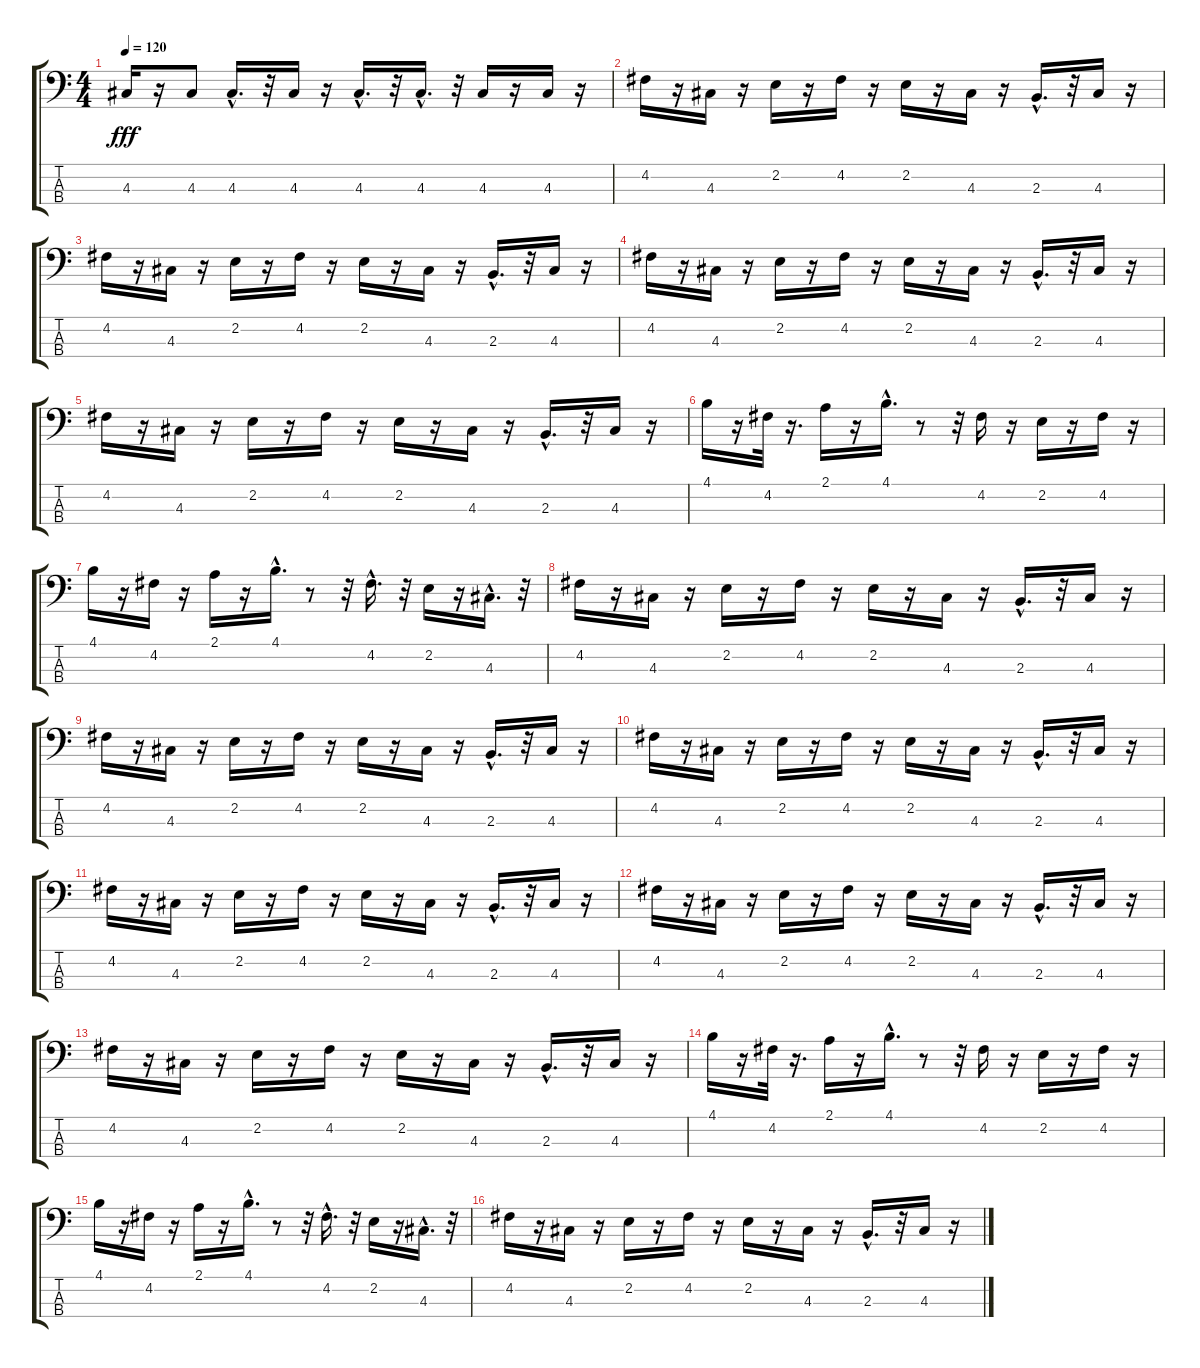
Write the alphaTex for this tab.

\track "" {instrument fretlessbass}
\staff {score tabs}
\tuning (G2 D2 A1 E1) {hide}
\ts (4 4)
\tempo 120
\clef f4
\ks c
4.3.16{dy fff} r.16 4.3.8 4.3{hac}.16{d} r.32 4.3.16 r.16 4.3{hac}.16{d} r.32 4.3{hac}.16{d} r.32 4.3.16 r.16 4.3.16 r.16 |
4.2.16 r.16 4.3.16 r.16 2.2.16 r.16 4.2.16 r.16 2.2.16 r.16 4.3.16 r.16 2.3{hac}.16{d} r.32 4.3.16 r.16 |
4.2.16 r.16 4.3.16 r.16 2.2.16 r.16 4.2.16 r.16 2.2.16 r.16 4.3.16 r.16 2.3{hac}.16{d} r.32 4.3.16 r.16 |
4.2.16 r.16 4.3.16 r.16 2.2.16 r.16 4.2.16 r.16 2.2.16 r.16 4.3.16 r.16 2.3{hac}.16{d} r.32 4.3.16 r.16 |
4.2.16 r.16 4.3.16 r.16 2.2.16 r.16 4.2.16 r.16 2.2.16 r.16 4.3.16 r.16 2.3{hac}.16{d} r.32 4.3.16 r.16 |
4.1.16 r.16 4.2.32 r.16{d} 2.1.16 r.16 4.1{hac}.16{d} r.8 r.32 4.2.16 r.16 2.2.16 r.16 4.2.16 r.16 |
4.1.16 r.16 4.2.16 r.16 2.1.16 r.16 4.1{hac}.16{d} r.8 r.32 4.2{hac}.16{d} r.32 2.2.16 r.16 4.3{hac}.16{d} r.32 |
4.2.16 r.16 4.3.16 r.16 2.2.16 r.16 4.2.16 r.16 2.2.16 r.16 4.3.16 r.16 2.3{hac}.16{d} r.32 4.3.16 r.16 |
4.2.16 r.16 4.3.16 r.16 2.2.16 r.16 4.2.16 r.16 2.2.16 r.16 4.3.16 r.16 2.3{hac}.16{d} r.32 4.3.16 r.16 |
4.2.16 r.16 4.3.16 r.16 2.2.16 r.16 4.2.16 r.16 2.2.16 r.16 4.3.16 r.16 2.3{hac}.16{d} r.32 4.3.16 r.16 |
4.2.16 r.16 4.3.16 r.16 2.2.16 r.16 4.2.16 r.16 2.2.16 r.16 4.3.16 r.16 2.3{hac}.16{d} r.32 4.3.16 r.16 |
4.2.16 r.16 4.3.16 r.16 2.2.16 r.16 4.2.16 r.16 2.2.16 r.16 4.3.16 r.16 2.3{hac}.16{d} r.32 4.3.16 r.16 |
4.2.16 r.16 4.3.16 r.16 2.2.16 r.16 4.2.16 r.16 2.2.16 r.16 4.3.16 r.16 2.3{hac}.16{d} r.32 4.3.16 r.16 |
4.1.16 r.16 4.2.32 r.16{d} 2.1.16 r.16 4.1{hac}.16{d} r.8 r.32 4.2.16 r.16 2.2.16 r.16 4.2.16 r.16 |
4.1.16 r.16 4.2.16 r.16 2.1.16 r.16 4.1{hac}.16{d} r.8 r.32 4.2{hac}.16{d} r.32 2.2.16 r.16 4.3{hac}.16{d} r.32 |
4.2.16 r.16 4.3.16 r.16 2.2.16 r.16 4.2.16 r.16 2.2.16 r.16 4.3.16 r.16 2.3{hac}.16{d} r.32 4.3.16 r.16
